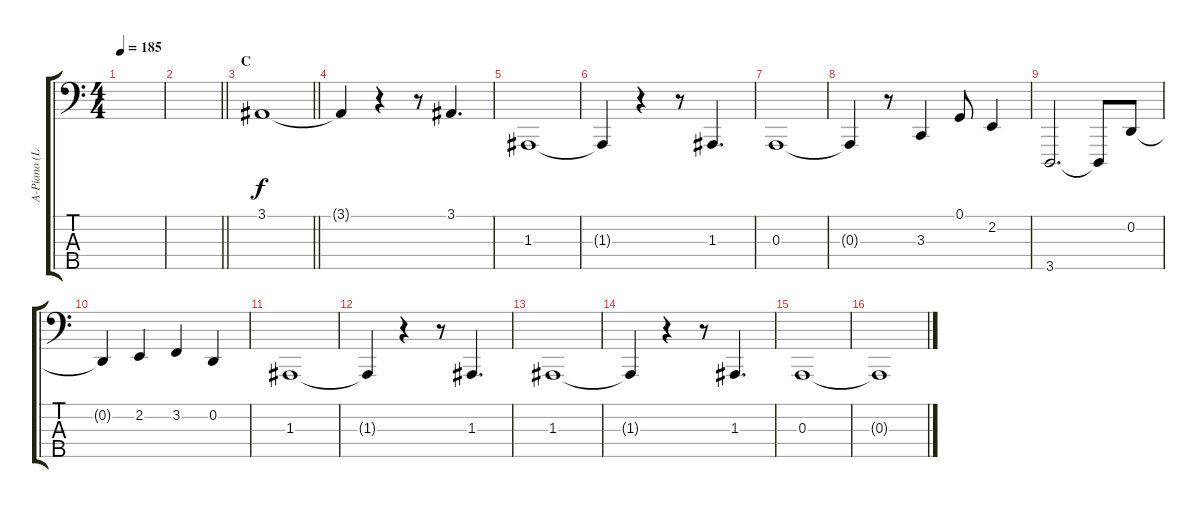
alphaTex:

\track ("A-Piano (L)" "A-Piano (L") {instrument acousticgrandpiano}
\staff {score tabs}
\tuning (G2 D2 A1 E1 B0) {hide}
\ts (4 4)
\tempo 185
\clef f4
\ks c
|
\barLineRight lightlight
|
\section ("" "C")
\barLineRight lightlight
3.1.1 |
3.1{t}.4 r.4 r.8 3.1.4{d} |
1.3.1 |
1.3{t}.4 r.4 r.8 1.3.4{d} |
0.3.1 |
0.3{t}.4 r.8 3.3.4 0.1.8 2.2.4 |
3.5.2{d} 3.5{t}.8 0.2.8 |
0.2{t}.4 2.2.4 3.2.4 0.2.4 |
1.3.1 |
1.3{t}.4 r.4 r.8 1.3.4{d} |
1.3.1 |
1.3{t}.4 r.4 r.8 1.3.4{d} |
0.3.1 |
0.3{t}.1
